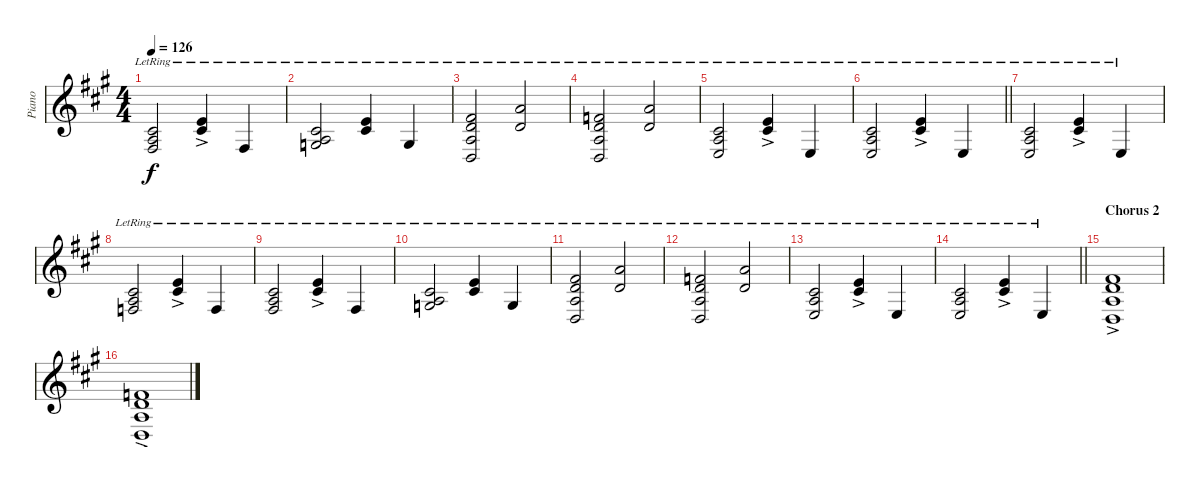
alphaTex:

\track ("Piano" "Piano") {instrument acousticgrandpiano}
\staff {score}
\tuning (E4 B3 G3 D3 A2 E2) {hide}
\ts (4 4)
\tempo 126
\clef g2
\ks a
(2.2{lr} 2.3{lr} 4.4{lr}).2{dy f} (0.1{ac lr} 2.2{ac lr}).4 4.4{lr}.4 |
(2.2{lr} 2.3{lr} 5.4{lr}).2 (0.1{lr} 2.2{lr}).4 5.4{lr}.4 |
(2.1{lr} 3.2{lr} 2.3{lr} 0.4{lr}).2 (5.1{lr} 3.2{lr}).2 |
(1.1{lr} 3.2{lr} 2.3{lr} 0.4{lr}).2 (5.1{lr} 3.2{lr}).2 |
(2.2{lr} 2.3{lr} 2.4{lr}).2 (0.1{ac lr} 2.2{ac lr}).4 2.4{lr}.4 |
\barLineRight lightlight
(2.2{lr} 2.3{lr} 2.4{lr}).2 (0.1{ac lr} 2.2{ac lr}).4 2.4{lr}.4 |
(2.2{lr} 2.3{lr} 2.4{lr}).2 (0.1{ac lr} 2.2{ac lr}).4 2.4{lr}.4 |
(2.2{lr} 2.3{lr} 3.4{lr}).2 (0.1{ac lr} 2.2{ac lr}).4 3.4{lr}.4 |
(2.2{lr} 2.3{lr} 4.4{lr}).2 (0.1{ac lr} 2.2{ac lr}).4 4.4{lr}.4 |
(2.2{lr} 2.3{lr} 5.4{lr}).2 (0.1{lr} 2.2{lr}).4 5.4{lr}.4 |
(2.1{lr} 3.2{lr} 2.3{lr} 0.4{lr}).2 (5.1{lr} 3.2{lr}).2 |
(1.1{lr} 3.2{lr} 2.3{lr} 0.4{lr}).2 (5.1{lr} 3.2{lr}).2 |
(2.2{lr} 2.3{lr} 2.4{lr}).2 (0.1{ac lr} 2.2{ac lr}).4 2.4{lr}.4 |
\barLineRight lightlight
(2.2{lr} 2.3{lr} 2.4{lr}).2 (0.1{ac lr} 2.2{ac lr}).4 2.4{lr}.4 |
\section ("" "Chorus 2")
(2.1{ac} 3.2{ac} 2.3{ac} 0.4{ac}).1 |
(1.1{ac} 3.2{ac} 2.3{ac} 0.4{ac}).1
